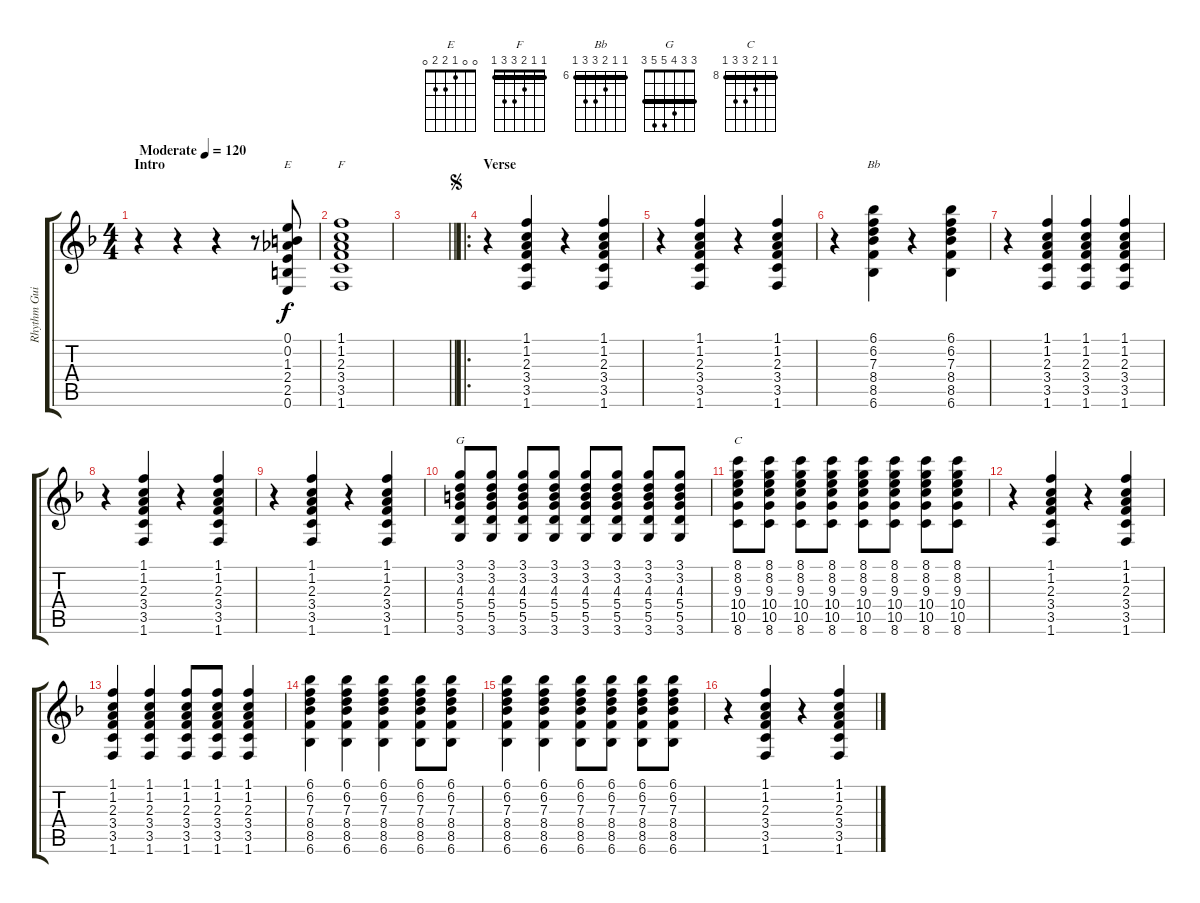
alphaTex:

\track ("Rhythm Guitar" "Rhythm Gui") {instrument overdrivenguitar}
\staff {score tabs}
\tuning (E4 B3 G3 D3 A2 E2) {hide}
\chord ("E" 0 0 1 2 2 0)
\chord ("F" 1 1 2 3 3 1) {barre 1}
\chord ("Bb" 6 6 7 8 8 6) {firstfret 6 barre 6}
\chord ("G" 3 3 4 5 5 3) {barre 3}
\chord ("C" 8 8 9 10 10 8) {firstfret 8 barre 8}
\ts (4 4)
\section ("" "Intro")
\tempo (120 "Moderate")
\clef g2
\ks f
r.4{dy f instrument overdrivenguitar} r.4 r.4 r.8 (0.1 0.2 1.3 2.4 2.5 0.6).8{ch "E"} |
(1.1 1.2 2.3 3.4 3.5 1.6).1{ch "F"} |
\barLineRight lightlight
|
\ro
\section ("" "Verse")
\jump segno
r.4 (1.1 1.2 2.3 3.4 3.5 1.6).4 r.4 (1.1 1.2 2.3 3.4 3.5 1.6).4 |
r.4 (1.1 1.2 2.3 3.4 3.5 1.6).4 r.4 (1.1 1.2 2.3 3.4 3.5 1.6).4 |
r.4 (6.1 6.2 7.3 8.4 8.5 6.6).4{ch "Bb"} r.4 (6.1 6.2 7.3 8.4 8.5 6.6).4 |
r.4 (1.1 1.2 2.3 3.4 3.5 1.6).4 (1.1 1.2 2.3 3.4 3.5 1.6).4 (1.1 1.2 2.3 3.4 3.5 1.6).4 |
r.4 (1.1 1.2 2.3 3.4 3.5 1.6).4 r.4 (1.1 1.2 2.3 3.4 3.5 1.6).4 |
r.4 (1.1 1.2 2.3 3.4 3.5 1.6).4 r.4 (1.1 1.2 2.3 3.4 3.5 1.6).4 |
(3.1 3.2 4.3 5.4 5.5 3.6).8{ch "G"} (3.1 3.2 4.3 5.4 5.5 3.6).8 (3.1 3.2 4.3 5.4 5.5 3.6).8 (3.1 3.2 4.3 5.4 5.5 3.6).8 (3.1 3.2 4.3 5.4 5.5 3.6).8 (3.1 3.2 4.3 5.4 5.5 3.6).8 (3.1 3.2 4.3 5.4 5.5 3.6).8 (3.1 3.2 4.3 5.4 5.5 3.6).8 |
(8.1 8.2 9.3 10.4 10.5 8.6).8{ch "C"} (8.1 8.2 9.3 10.4 10.5 8.6).8 (8.1 8.2 9.3 10.4 10.5 8.6).8 (8.1 8.2 9.3 10.4 10.5 8.6).8 (8.1 8.2 9.3 10.4 10.5 8.6).8 (8.1 8.2 9.3 10.4 10.5 8.6).8 (8.1 8.2 9.3 10.4 10.5 8.6).8 (8.1 8.2 9.3 10.4 10.5 8.6).8 |
r.4 (1.1 1.2 2.3 3.4 3.5 1.6).4 r.4 (1.1 1.2 2.3 3.4 3.5 1.6).4 |
(1.1 1.2 2.3 3.4 3.5 1.6).4 (1.1 1.2 2.3 3.4 3.5 1.6).4 (1.1 1.2 2.3 3.4 3.5 1.6).8 (1.1 1.2 2.3 3.4 3.5 1.6).8 (1.1 1.2 2.3 3.4 3.5 1.6).4 |
(6.1 6.2 7.3 8.4 8.5 6.6).4 (6.1 6.2 7.3 8.4 8.5 6.6).4 (6.1 6.2 7.3 8.4 8.5 6.6).4 (6.1 6.2 7.3 8.4 8.5 6.6).8 (6.1 6.2 7.3 8.4 8.5 6.6).8 |
(6.1 6.2 7.3 8.4 8.5 6.6).4 (6.1 6.2 7.3 8.4 8.5 6.6).4 (6.1 6.2 7.3 8.4 8.5 6.6).8 (6.1 6.2 7.3 8.4 8.5 6.6).8 (6.1 6.2 7.3 8.4 8.5 6.6).8 (6.1 6.2 7.3 8.4 8.5 6.6).8 |
r.4 (1.1 1.2 2.3 3.4 3.5 1.6).4 r.4 (1.1 1.2 2.3 3.4 3.5 1.6).4
